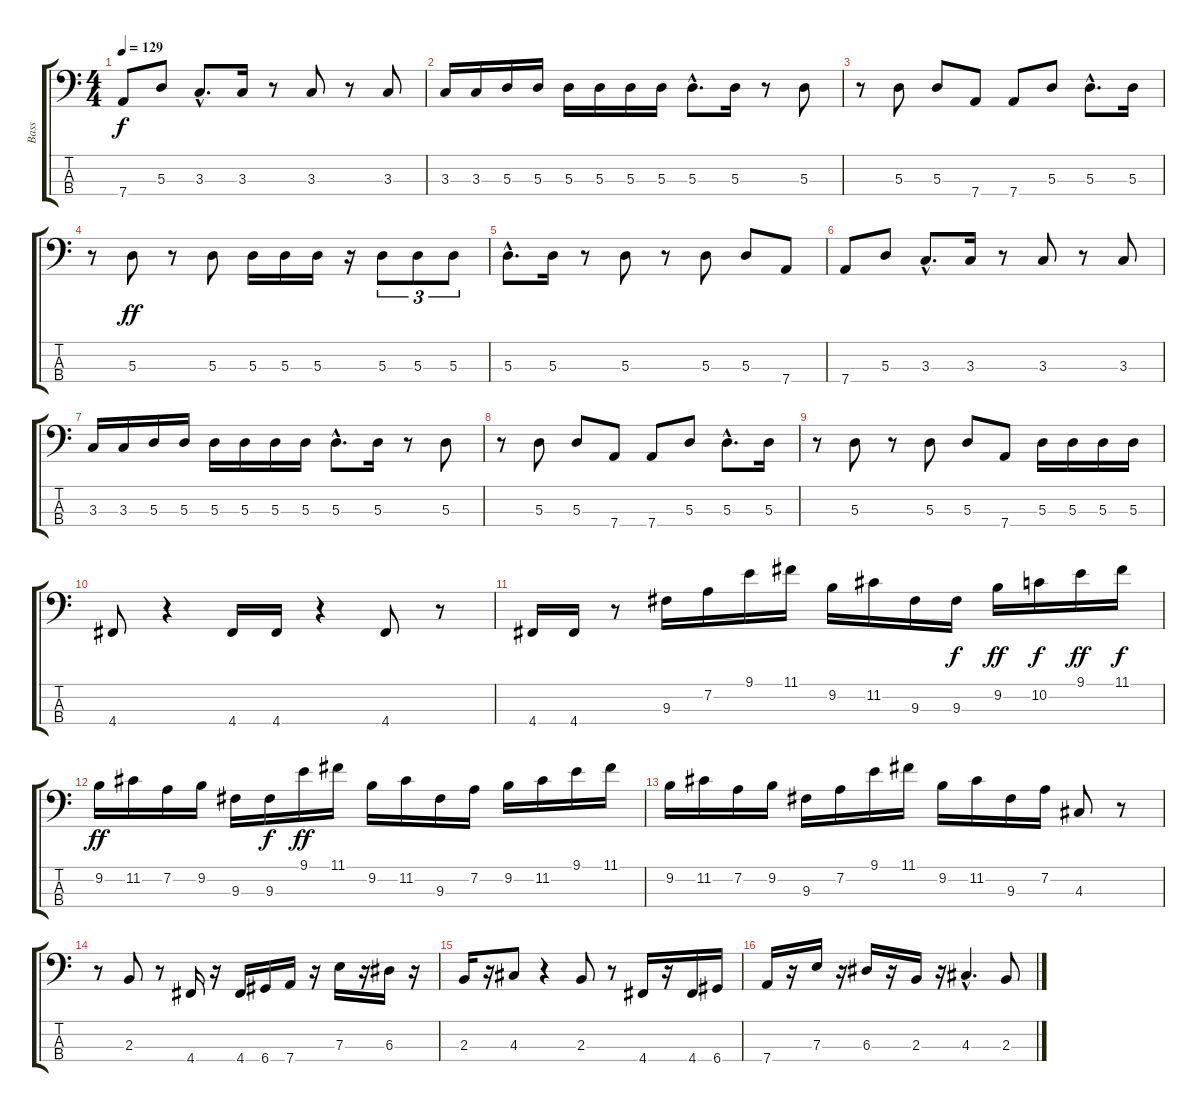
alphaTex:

\track ("Bass" "Bass") {instrument electricbasspick}
\staff {score tabs}
\tuning (G2 D2 A1 D1) {hide}
\ts (4 4)
\tempo 129
\clef f4
\ks c
7.4.8{dy f} 5.3.8 3.3{hac}.8{d} 3.3.16 r.8 3.3.8 r.8 3.3.8 |
3.3.16 3.3.16 5.3.16 5.3.16 5.3.16 5.3.16 5.3.16 5.3.16 5.3{hac}.8{d} 5.3.16 r.8 5.3.8 |
r.8 5.3.8 5.3.8 7.4.8 7.4.8 5.3.8 5.3{hac}.8{d} 5.3.16 |
r.8 5.3.8{dy ff} r.8 5.3.8 5.3.16 5.3.16 5.3.16 r.16 5.3.8{tu (3 2)} 5.3.8{tu (3 2)} 5.3.8{tu (3 2)} |
5.3{hac}.8{d} 5.3.16 r.8 5.3.8 r.8 5.3.8 5.3.8 7.4.8 |
7.4.8 5.3.8 3.3{hac}.8{d} 3.3.16 r.8 3.3.8 r.8 3.3.8 |
3.3.16 3.3.16 5.3.16 5.3.16 5.3.16 5.3.16 5.3.16 5.3.16 5.3{hac}.8{d} 5.3.16 r.8 5.3.8 |
r.8 5.3.8 5.3.8 7.4.8 7.4.8 5.3.8 5.3{hac}.8{d} 5.3.16 |
r.8 5.3.8 r.8 5.3.8 5.3.8 7.4.8 5.3.16 5.3.16 5.3.16 5.3.16 |
4.4.8 r.4 4.4.16 4.4.16 r.4 4.4.8 r.8 |
4.4.16 4.4.16 r.8 9.3.16 7.2.16 9.1.16 11.1.16 9.2.16 11.2.16 9.3.16 9.3.16{dy f} 9.2.16{dy ff} 10.2.16{dy f} 9.1.16{dy ff} 11.1.16{dy f} |
9.2.16{dy ff} 11.2.16 7.2.16 9.2.16 9.3.16 9.3.16{dy f} 9.1.16{dy ff} 11.1.16 9.2.16 11.2.16 9.3.16 7.2.16 9.2.16 11.2.16 9.1.16 11.1.16 |
9.2.16 11.2.16 7.2.16 9.2.16 9.3.16 7.2.16 9.1.16 11.1.16 9.2.16 11.2.16 9.3.16 7.2.16 4.3.8 r.8 |
r.8 2.3.8 r.8 4.4.16 r.16 4.4.16 6.4.16 7.4.16 r.16 7.3.16 r.16 6.3.16 r.16 |
2.3.16 r.16 4.3.8 r.4 2.3.8 r.8 4.4.16 r.16 4.4.16 6.4.16 |
7.4.16 r.16 7.3.16 r.16 6.3.16 r.16 2.3.16 r.16 4.3{hac}.4{d} 2.3.8
